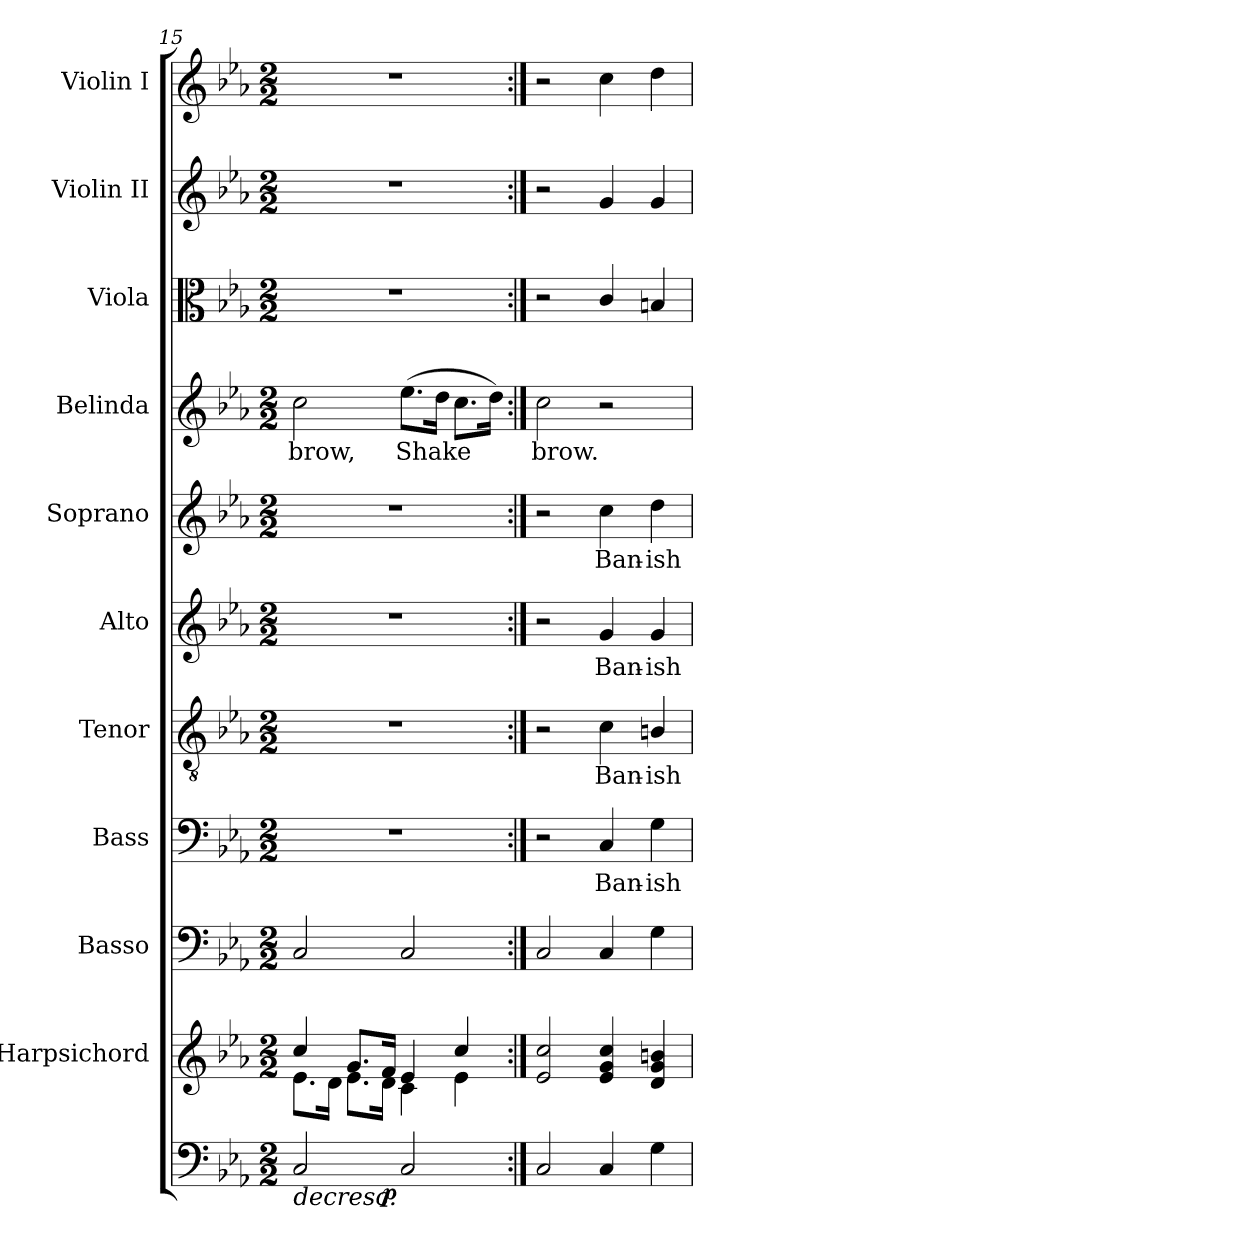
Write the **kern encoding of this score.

**kern	**dynam	**kern	**kern	**kern	**text	**kern	**text	**kern	**text	**kern	**text	**kern	**text	**kern	**kern	**kern
*part11	*part11	*part10	*part9	*part8	*part8	*part7	*part7	*part6	*part6	*part5	*part5	*part4	*part4	*part3	*part2	*part1
*staff11	*staff11	*staff10	*staff9	*staff8	*staff8	*staff7	*staff7	*staff6	*staff6	*staff5	*staff5	*staff4	*staff4	*staff3	*staff2	*staff1
*	*	*I"Harpsichord	*I"Basso	*I"Bass	*	*I"Tenor	*	*I"Alto	*	*I"Soprano	*	*I"Belinda	*	*I"Viola	*I"Violin II	*I"Violin I
*	*	*	*	*I'B.	*	*I'T.	*	*I'A.	*	*I'S.	*	*I'Belinda	*	*I'Vla.	*I'Vln. II	*I'Vln. I
*clefF4	*	*clefG2	*clefF4	*clefF4	*	*clefGv2	*	*clefG2	*	*clefG2	*	*clefG2	*	*clefC3	*clefG2	*clefG2
*	*	*	*	*	*	*ITrd7c12	*	*	*	*	*	*	*	*	*	*
*k[b-e-a-]	*	*k[b-e-a-]	*k[b-e-a-]	*k[b-e-a-]	*	*k[b-e-a-]	*	*k[b-e-a-]	*	*k[b-e-a-]	*	*k[b-e-a-]	*	*k[b-e-a-]	*k[b-e-a-]	*k[b-e-a-]
*E-:	*	*E-:	*E-:	*E-:	*	*E-:	*	*E-:	*	*E-:	*	*E-:	*	*E-:	*E-:	*E-:
*M2/2	*	*M2/2	*M2/2	*M2/2	*	*M2/2	*	*M2/2	*	*M2/2	*	*M2/2	*	*M2/2	*M2/2	*M2/2
=15	=15	=15	=15	=15	=15	=15	=15	=15	=15	=15	=15	=15	=15	=15	=15	=15
!	!LO:HP:b	!	!	!	!	!	!	!	!	!	!	!	!	!	!	!
*	*	*^	*	*	*	*	*	*	*	*	*	*	*	*	*	*
!	!	!	!	!	!	!	!	!	!	!	!	!	!	!LO:LY:b:color=#000000	!	!	!
*^	*	*	*	*	*	*	*	*	*	*	*	*	*	*	*	*	*
2Ci/	4..ryy	>	4cci/	8.e-i\L	2Ci/	1r	.	1r	.	1r	.	1r	.	2cci\	brow,	1r	1r	1r
.	.	.	.	16di\Jk	.	.	.	.	.	.	.	.	.	.	.	.	.	.
.	.	.	8.gi/L	8.e-i\L	.	.	.	.	.	.	.	.	.	.	.	.	.	.
.	2ryy	p	16fi/Jk	16di\Jk	.	.	.	.	.	.	.	.	.	.	.	.	.	.
!	!	!	!	!	!	!	!	!	!	!	!	!	!	!	!LO:LY:b:color=#000000	!	!	!
2Ci/	.	]	4e-i/	4ci\	2Ci/	.	.	.	.	.	.	.	.	(8.ee-i\L	Shake	.	.	.
.	.	.	.	.	.	.	.	.	.	.	.	.	.	16ddi\Jk	.	.	.	.
.	.	.	4cci/	4e-i\	.	.	.	.	.	.	.	.	.	8.cci\L	.	.	.	.
.	16ryy	.	.	.	.	.	.	.	.	.	.	.	.	16ddi\Jk)	.	.	.	.
*v	*v	*	*	*	*	*	*	*	*	*	*	*	*	*	*	*	*	*
*	*	*v	*v	*	*	*	*	*	*	*	*	*	*	*	*	*	*
!!LO:LB:g=z
=16:|!	=16:|!	=16:|!	=16:|!	=16:|!	=16:|!	=16:|!	=16:|!	=16:|!	=16:|!	=16:|!	=16:|!	=16:|!	=16:|!	=16:|!	=16:|!	=16:|!
*	*	*MM120	*	*	*	*	*	*	*	*	*	*	*	*	*	*MM120
*^	*	*	*	*	*	*	*	*	*	*	*	*	*	*	*	*
!	!	!	!	!	!	!	!	!	!	!	!	!	!	!LO:LY:b:color=#000000	!	!	!
*v	*v	*	*	*	*	*	*	*	*	*	*	*	*	*	*	*	*
2Ci/	.	2e-i/ 2cci	2Ci/	2r	.	2r	.	2r	.	2r	.	2cci\	brow.	2r	2r	2r
!	!	!	!	!	!LO:LY:b:color=#000000	!	!	!	!	!	!	!	!	!	!	!
!	!	!	!	!	!	!	!LO:LY:b:color=#000000	!	!	!	!	!	!	!	!	!
!	!	!	!	!	!	!	!	!	!LO:LY:b:color=#000000	!	!	!	!	!	!	!
!	!	!	!	!	!	!	!	!	!	!	!LO:LY:b:color=#000000	!	!	!	!	!
4Ci/	.	4e-i/ 4gi 4cci	4Ci/	4Ci/	Ban-	4Ci\	Ban-	4gi/	Ban-	4cci\	Ban-	2r	.	4ci/	4gi/	4cci\
!	!	!	!	!	!LO:LY:b:color=#000000	!	!	!	!	!	!	!	!	!	!	!
!	!	!	!	!	!	!	!LO:LY:b:color=#000000	!	!	!	!	!	!	!	!	!
!	!	!	!	!	!	!	!	!	!LO:LY:b:color=#000000	!	!	!	!	!	!	!
!	!	!	!	!	!	!	!	!	!	!	!LO:LY:b:color=#000000	!	!	!	!	!
4Gi\	.	4di/ 4gi 4bni	4Gi\	4Gi\	-ish	4BBni/	-ish	4gi/	-ish	4ddi\	-ish	.	.	4Bni/	4gi/	4ddi\
=	=	=	=	=	=	=	=	=	=	=	=	=	=	=	=	=
*-	*-	*-	*-	*-	*-	*-	*-	*-	*-	*-	*-	*-	*-	*-	*-	*-
